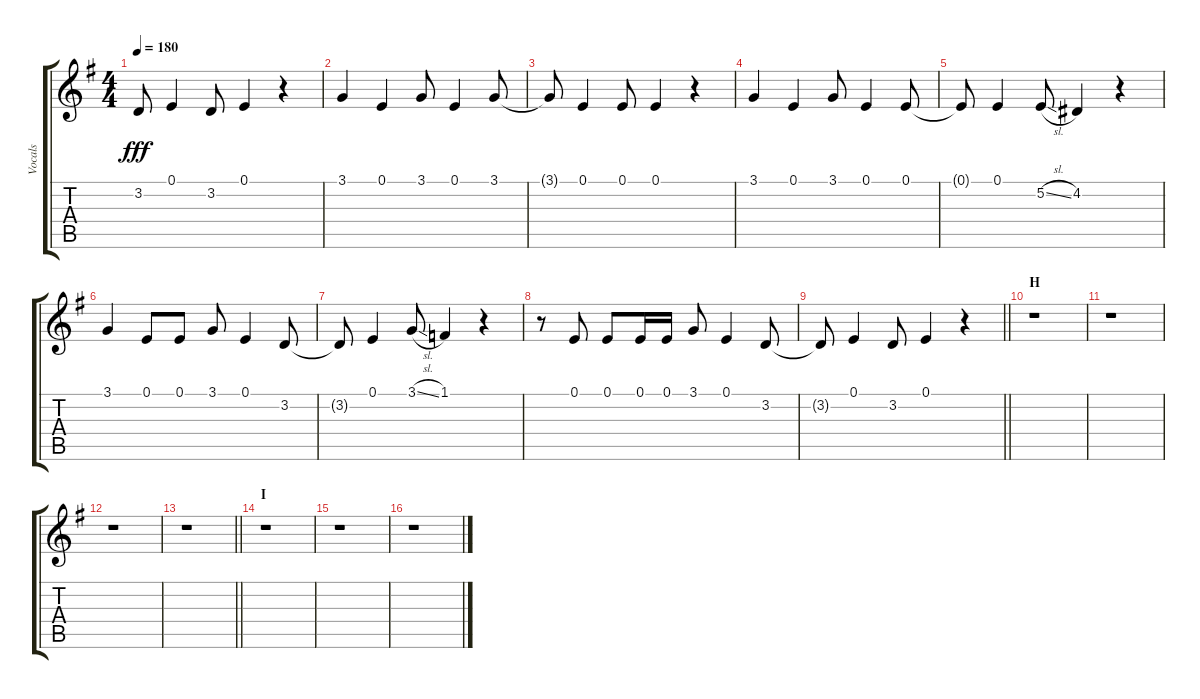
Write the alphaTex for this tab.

\track ("Vocals" "Vocals") {instrument voiceoohs}
\staff {score tabs}
\tuning (E4 B3 G3 D3 A2 E2) {hide}
\ts (4 4)
\tempo 180
\clef g2
\ks g
3.2{t}.8{dy fff} 0.1.4 3.2.8 0.1.4 r.4 |
3.1.4 0.1.4 3.1.8 0.1.4 3.1.8 |
3.1{t}.8 0.1.4 0.1.8 0.1.4 r.4 |
3.1.4 0.1.4 3.1.8 0.1.4 0.1.8 |
0.1{t}.8 0.1.4 5.2{sl}.8 4.2.4 r.4 |
3.1.4 0.1.8 0.1.8 3.1.8 0.1.4 3.2.8 |
3.2{t}.8 0.1.4 3.1{sl}.8 1.1.4 r.4 |
r.8 0.1.8 0.1.8 0.1.16 0.1.16 3.1.8 0.1.4 3.2.8 |
\barLineRight lightlight
3.2{t}.8 0.1.4 3.2.8 0.1.4 r.4 |
\section ("" "H")
r.1 |
r.1 |
r.1 |
\barLineRight lightlight
r.1 |
\section ("" "I")
r.1 |
r.1 |
r.1
